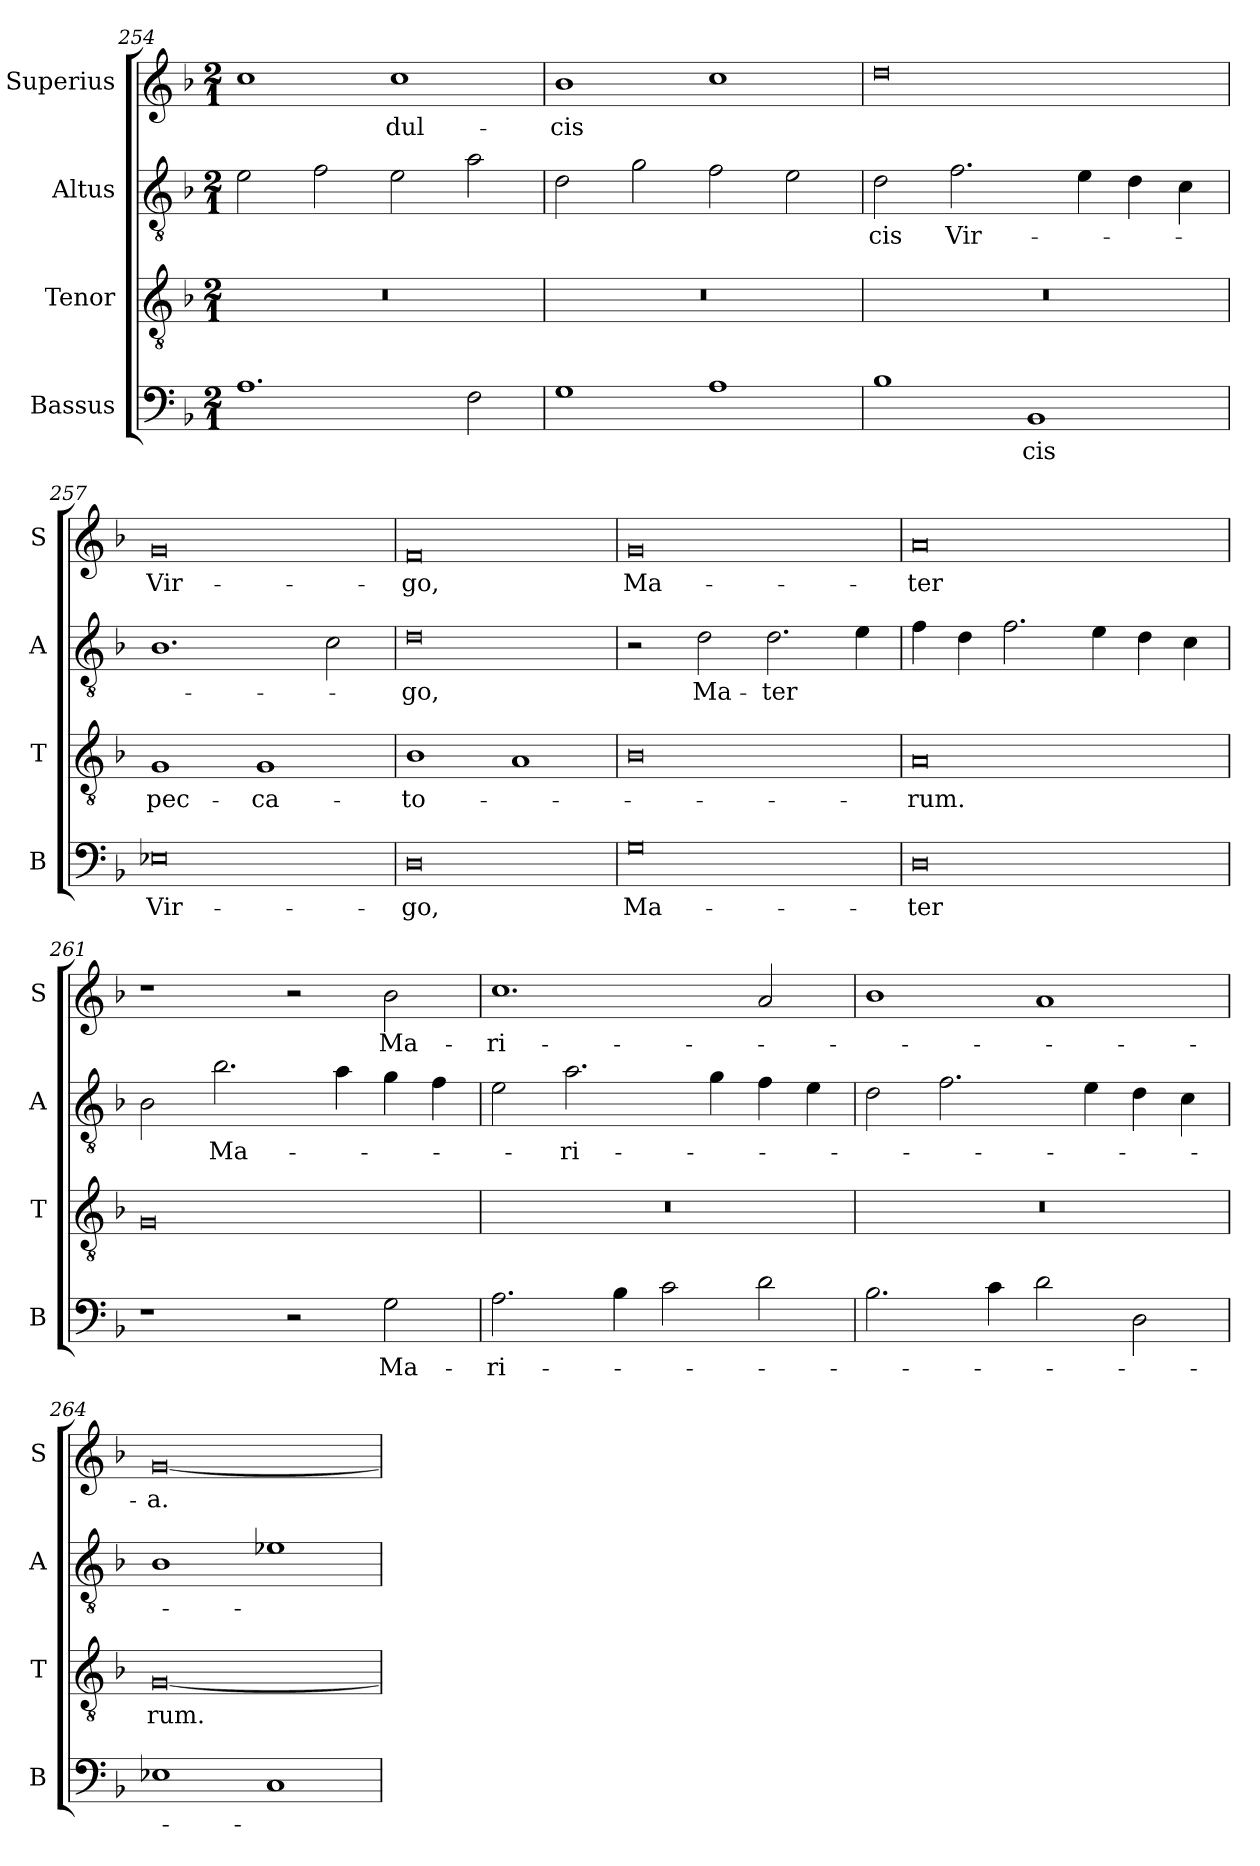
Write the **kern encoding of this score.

**kern	**text	**kern	**text	**kern	**text	**kern	**text
*part4	*part4	*part3	*part3	*part2	*part2	*part1	*part1
*staff4	*staff4	*staff3	*staff3	*staff2	*staff2	*staff1	*staff1
*I"Bassus	*	*I"Tenor	*	*I"Altus	*	*I"Superius	*
*I'B	*	*I'T	*	*I'A	*	*I'S	*
*clefF4	*	*clefGv2	*	*clefGv2	*	*clefG2	*
*k[b-]	*	*k[b-]	*	*k[b-]	*	*k[b-]	*
*F:	*	*F:	*	*F:	*	*F:	*
*M2/1	*	*M2/1	*	*M2/1	*	*M2/1	*
=254	=254	=254	=254	=254	=254	=254	=254
1.A	.	0r	.	2e	.	1cc	.
.	.	.	.	2f	.	.	.
.	.	.	.	2e	.	1cc	dul-
2F	.	.	.	2a	.	.	.
=255	=255	=255	=255	=255	=255	=255	=255
1G	.	0r	.	2d	.	1b-	-cis
.	.	.	.	2g	.	.	.
1A	.	.	.	2f	.	1cc	.
.	.	.	.	2e	.	.	.
=256	=256	=256	=256	=256	=256	=256	=256
1B-	.	0r	.	2d	-cis	0dd	.
.	.	.	.	2.f	Vir-	.	.
1BB-	-cis	.	.	.	.	.	.
.	.	.	.	4e	.	.	.
.	.	.	.	4d	.	.	.
.	.	.	.	4c	.	.	.
=257	=257	=257	=257	=257	=257	=257	=257
0E-X	Vir-	1G	pec-	1.B-	.	0g	Vir-
.	.	1G	-ca-	.	.	.	.
.	.	.	.	2c	.	.	.
=258	=258	=258	=258	=258	=258	=258	=258
0D	-go,	1B-	-to-	0d	-go,	0f	-go,
.	.	1A	.	.	.	.	.
=259	=259	=259	=259	=259	=259	=259	=259
0G	Ma-	0B-	.	2r	.	0g	Ma-
.	.	.	.	2d	Ma-	.	.
.	.	.	.	2.d	-ter	.	.
.	.	.	.	4e	.	.	.
=260	=260	=260	=260	=260	=260	=260	=260
0D	-ter	0A	-rum.	4f	.	0a	-ter
.	.	.	.	4d	.	.	.
.	.	.	.	2.f	.	.	.
.	.	.	.	4e	.	.	.
.	.	.	.	4d	.	.	.
.	.	.	.	4c	.	.	.
=261	=261	=261	=261	=261	=261	=261	=261
1r	.	0G	.	2B-	.	1r	.
.	.	.	.	2.b-	Ma-	.	.
2r	.	.	.	.	.	2r	.
.	.	.	.	4a	.	.	.
2G	Ma-	.	.	4g	.	2b-	Ma-
.	.	.	.	4f	.	.	.
=262	=262	=262	=262	=262	=262	=262	=262
2.A	-ri-	0r	.	2e	.	1.cc	-ri-
.	.	.	.	2.a	-ri-	.	.
4B-	.	.	.	.	.	.	.
2c	.	.	.	.	.	.	.
.	.	.	.	4g	.	.	.
2d	.	.	.	4f	.	2a	.
.	.	.	.	4e	.	.	.
=263	=263	=263	=263	=263	=263	=263	=263
2.B-	.	0r	.	2d	.	1b-	.
.	.	.	.	2.f	.	.	.
4c	.	.	.	.	.	.	.
2d	.	.	.	.	.	1a	.
.	.	.	.	4e	.	.	.
2D	.	.	.	4d	.	.	.
.	.	.	.	4c	.	.	.
=264	=264	=264	=264	=264	=264	=264	=264
1E-X	.	[0G	-rum.	1B-	.	[0g	-a.
1C	.	.	.	1e-X	.	.	.
=	=	=	=	=	=	=	=
*-	*-	*-	*-	*-	*-	*-	*-
